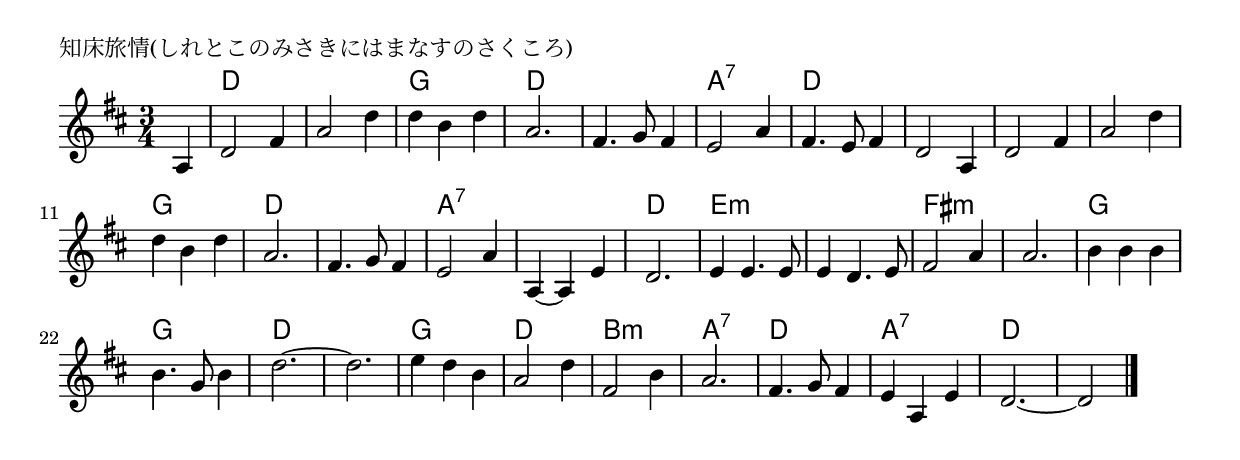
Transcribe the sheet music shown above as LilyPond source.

\version "2.18.2"

% 知床旅情(しれとこのみさきにはまなすのさくころ)

\header {
piece = "知床旅情(しれとこのみさきにはまなすのさくころ)"
}

melody =
\relative c' {
\key d \major
\time 3/4
\set Score.tempoHideNote = ##t
\tempo 4=90
\numericTimeSignature
\partial 4
%
a4 |
d2 fis4 |
a2 d4 |
d b d |
a2. |

fis4. g8 fis4 |
e2 a4 |
fis4. e8 fis4 |
d2 a4 |

d2 fis4 |
a2 d4 |
d b d |
a2. |

fis4. g8 fis4 |
e2 a4 |
a,~ a e' |
d2. |

e4 e4. e8 |
e4 d4. e8 |
fis2 a4 |
a2. |

b4 b b |
b4. g8 b4 |
d2.~ |
d2. |

e4 d b |
a2 d4 |
fis,2 b4 |
a2. |

fis4. g8 fis4 |
e a, e' |
d2.~ |
d2

\bar "|."
}
\score {
<<
\chords {
\set noChordSymbol = ""
\set chordChanges=##t
%
r4 d2. d g d
d a:7 d d
d d g d
d a:7 a:7 d
e:m e:m fis:m fis:m
g g d d
g d b:m a:7
d a:7 d d


}
\new Staff {\melody}
>>
\layout {
line-width = #190
indent = 0\mm
}
\midi {}
}